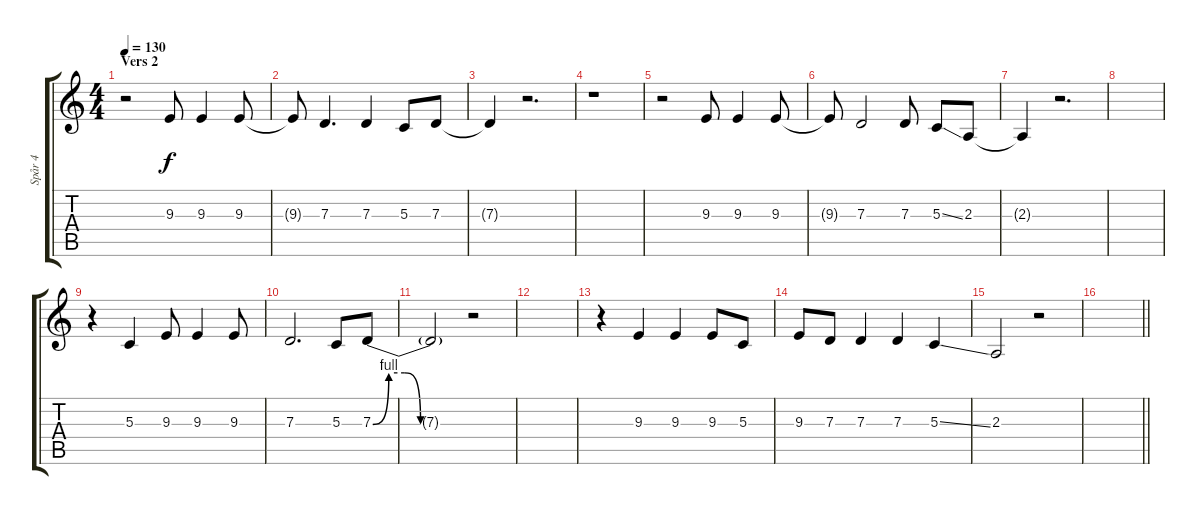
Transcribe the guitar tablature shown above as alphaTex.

\track ("Spår 4" "Spår 4") {instrument lead2sawtooth}
\staff {score tabs}
\tuning (E4 B3 G3 D3 A2 E2) {hide}
\ts (4 4)
\section ("" "Vers 2")
\tempo 130
\clef g2
\ks c
r.2{dy f} 9.3.8 9.3.4 9.3.8 |
9.3{t}.8 7.3.4{d} 7.3.4 5.3.8 7.3.8 |
7.3{t}.4 r.2{d} |
r.1 |
r.2 9.3.8 9.3.4 9.3.8 |
9.3{t}.8 7.3.2 7.3.8 5.3{ss}.8 2.3.8 |
2.3{t}.4 r.2{d} |
|
r.4 5.3.4 9.3.8 9.3.4 9.3.8 |
7.3.2{d} 5.3.8 7.3{be (custom 0 0 10 4 20 4 30 0 60 0)}.8 |
7.3{t}.2 r.2 |
|
r.4 9.3.4 9.3.4 9.3.8 5.3.8 |
9.3.8 7.3.8 7.3.4 7.3.4 5.3{ss}.4 |
2.3.2 r.2 |
\barLineRight lightlight
